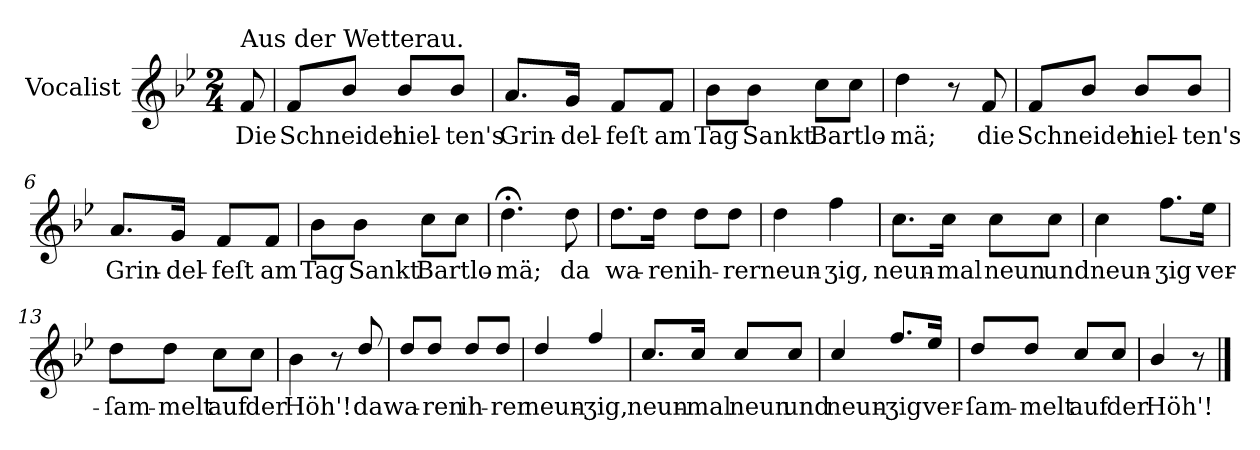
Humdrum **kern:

**kern	**text
*part1	*part1
*staff1	*staff1
*I"Vocalist	*
*k[b-e-]	*
*B-:	*
*M2/4	*
=	=
!LO:TX:a:t=Aus der Wetterau.	!
8f	Die
=1	=1
8fL	Schneider
8b-/J	.
8b-/L	hiel-
8b-/J	-ten's
=2	=2
8.aL	Grin-
16gJk	-del-
8fL	-feſt
8fJ	am
=3	=3
8b-L	Tag
8b-J	Sankt
8ccL	Bartlo-
8ccJ	.
=4	=4
4dd	-mä;
8r	.
8f	die
=5	=5
8fL	Schneider
8b-/J	.
8b-/L	hiel-
8b-/J	-ten's
=6	=6
8.aL	Grin-
16gJk	-del-
8fL	-feſt
8fJ	am
=7	=7
8b-L	Tag
8b-J	Sankt
8ccL	Bartlo-
8ccJ	.
=8	=8
4.dd;<	-mä;
8dd	da
=9	=9
8.ddL	wa-
16ddJk	-ren
8ddL	ih-
8ddJ	-rer
=10	=10
4dd	neun-
4ff	-ʒig,
=11	=11
8.ccL	neun-
16ccJk	-mal
8ccL	neun
8ccJ	und
=12	=12
4cc	neun-
8.ffL	-ʒig
16ee-Jk	ver-
=13	=13
8ddL	-ſam-
8ddJ	-melt
8ccL	auf
8ccJ	der
=14	=14
4b-	Höh'!
8r	.
8dd/	da
=15	=15
8dd/L	wa-
8dd/J	-ren
8dd/L	ih-
8dd/J	-rer
=16	=16
4dd/	neun-
4ff/	-ʒig,
=17	=17
8.cc/L	neun-
16cc/Jk	-mal
8cc/L	neun
8cc/J	und
=18	=18
4cc/	neun-
8.ff/L	-ʒig
16ee-/Jk	ver-
=19	=19
8dd/L	-ſam-
8dd/J	-melt
8cc/L	auf
8cc/J	der
=20	=20
4b-/	Höh'!
8r	.
==	==
*-	*-
